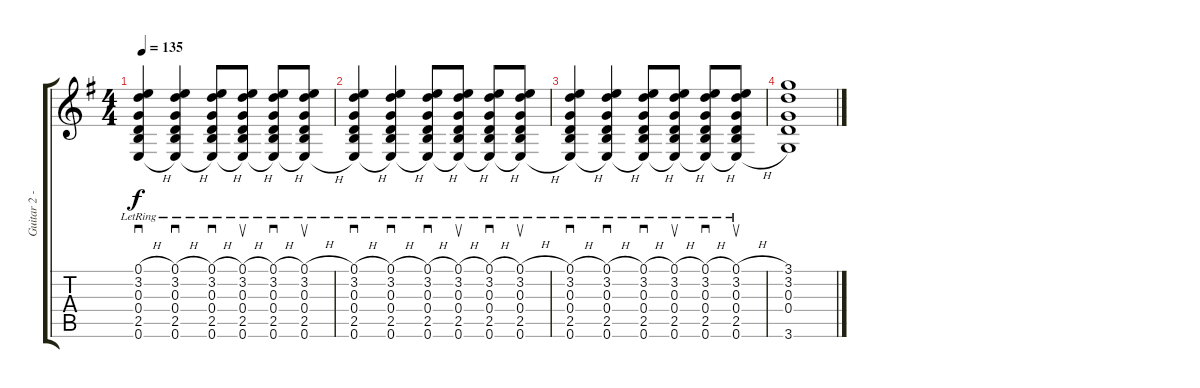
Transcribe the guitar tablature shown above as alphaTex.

\track ("Guitar 2 - Rhythm" "Guitar 2 -") {instrument acousticguitarnylon}
\staff {score tabs}
\tuning (E4 B3 G3 D3 A2 E2) {hide}
\ts (4 4)
\tempo 135
\clef g2
\ks g
(0.1{h lr} 3.2{lr} 0.3{lr} 0.4{lr} 2.5{lr} 0.6{h lr}).4{sd dy f} (0.1{h lr} 3.2{lr} 0.3{lr} 0.4{lr} 2.5{lr} 0.6{h lr}).4{sd} (0.1{h lr} 3.2{lr} 0.3{lr} 0.4{lr} 2.5{lr} 0.6{h lr}).8{sd} (0.1{h lr} 3.2{lr} 0.3{lr} 0.4{lr} 2.5{lr} 0.6{h lr}).8{su} (0.1{h lr} 3.2{lr} 0.3{lr} 0.4{lr} 2.5{lr} 0.6{h lr}).8{sd} (0.1{h lr} 3.2{lr} 0.3{lr} 0.4{lr} 2.5{lr} 0.6{h lr}).8{su} |
(0.1{h lr} 3.2{lr} 0.3{lr} 0.4{lr} 2.5{lr} 0.6{h lr}).4{sd} (0.1{h lr} 3.2{lr} 0.3{lr} 0.4{lr} 2.5{lr} 0.6{h lr}).4{sd} (0.1{h lr} 3.2{lr} 0.3{lr} 0.4{lr} 2.5{lr} 0.6{h lr}).8{sd} (0.1{h lr} 3.2{lr} 0.3{lr} 0.4{lr} 2.5{lr} 0.6{h lr}).8{su} (0.1{h lr} 3.2{lr} 0.3{lr} 0.4{lr} 2.5{lr} 0.6{h lr}).8{sd} (0.1{h lr} 3.2{lr} 0.3{lr} 0.4{lr} 2.5{lr} 0.6{h lr}).8{su} |
(0.1{h lr} 3.2{lr} 0.3{lr} 0.4{lr} 2.5{lr} 0.6{h lr}).4{sd} (0.1{h lr} 3.2{lr} 0.3{lr} 0.4{lr} 2.5{lr} 0.6{h lr}).4{sd} (0.1{h lr} 3.2{lr} 0.3{lr} 0.4{lr} 2.5{lr} 0.6{h lr}).8{sd} (0.1{h lr} 3.2{lr} 0.3{lr} 0.4{lr} 2.5{lr} 0.6{h lr}).8{su} (0.1{h lr} 3.2{lr} 0.3{lr} 0.4{lr} 2.5{lr} 0.6{h lr}).8{sd} (0.1{h lr} 3.2{lr} 0.3{lr} 0.4{lr} 2.5{lr} 0.6{h lr}).8{su} |
(3.1 3.2 0.3 0.4 3.6).1
